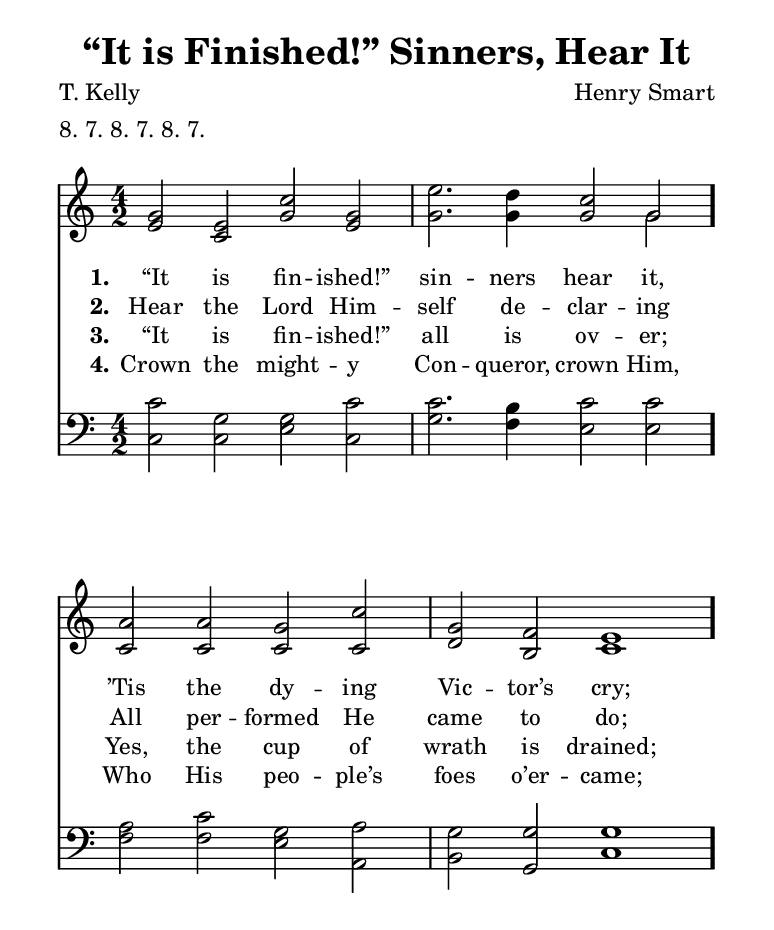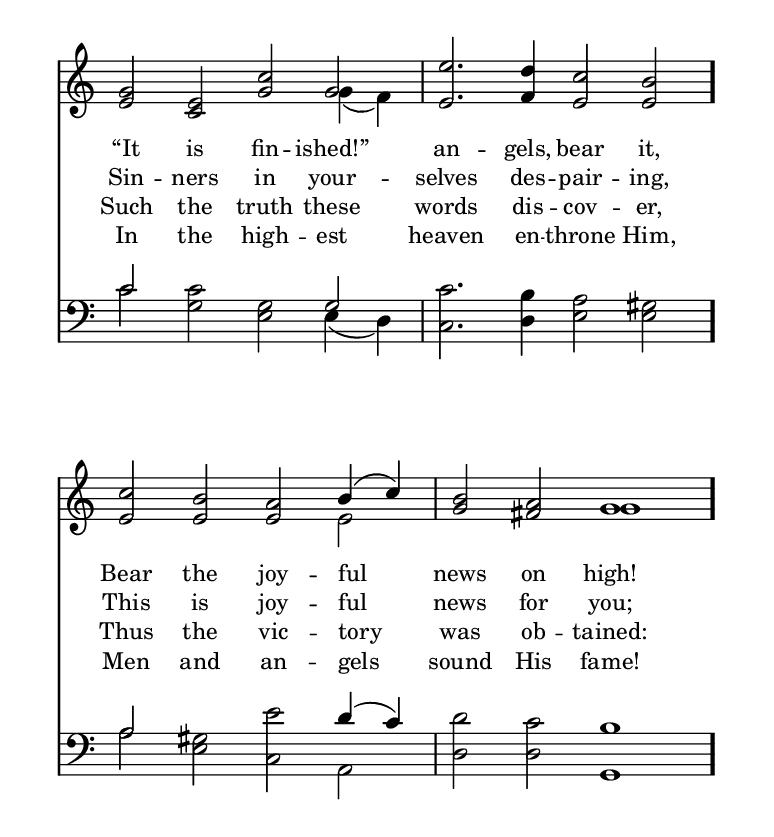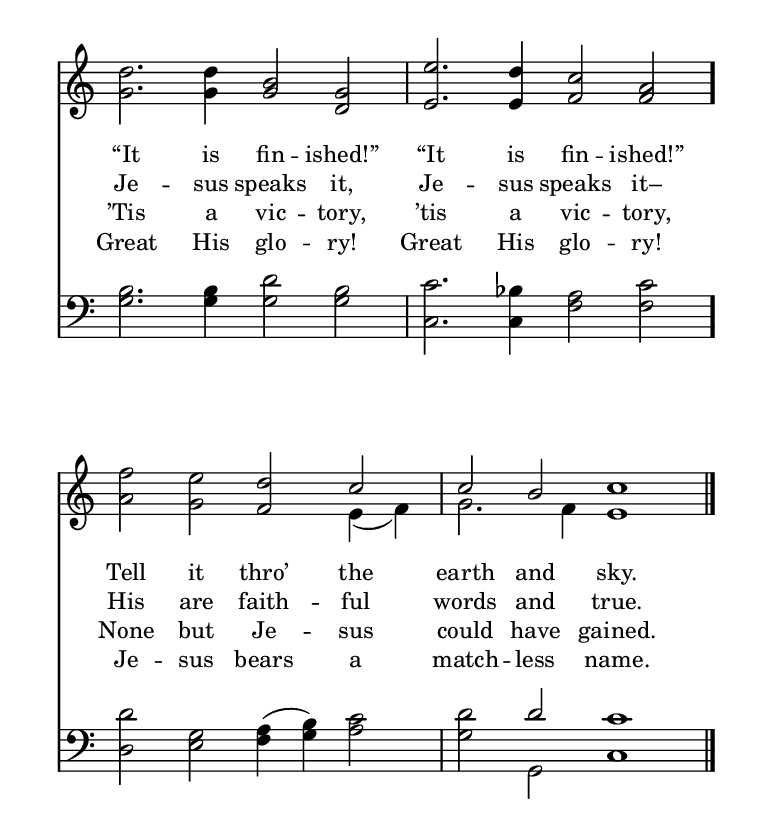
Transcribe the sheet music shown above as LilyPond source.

\include "common/global.ily"
\paper {
  \include "common/paper.ily"
  ragged-bottom = ##t
  ragged-last-bottom = ##t
  systems-per-page = #(cond (is-eogsized 3) (#t #f))
  system-system-spacing.padding = 11
}

\header{
  %gospel
  hymnnumber = "81"
  title = "“It is Finished!” Sinners, Hear It"
  tunename = "Regent Square"
  meter = "8. 7. 8. 7. 8. 7."
  poet = "T. Kelly"
  composer = "Henry Smart"
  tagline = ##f
}

% for fermata in MIDI
ta = { \tempo 4=170 }
tb = { \tempo 4=85  }

patternAA = { c2 c2 c2 c2      | c2. c4 c2 c2 }
patternAB = { c2 c2 c2 c4( c4) | c2. c4 c2 c2 }

patternBA = { c2 c2 c2 c2      | c2  c2 c1 }
patternBB = { c2 c2 c2 c4( c4) | c2  c2 c1 }
patternBC = { c2 c2 c2 c4( c4) | c2. c4 c1 }
patternBD = { c2 c2 c4( c4) c2 | c2  c2 c1 }

patternCA = { c2. c4 c2 c2 }

global = {
  \include "common/overrides.ily"
  \override Staff.TimeSignature.style = #'numbered
  \time 4/2
  \override Score.MetronomeMark.transparent = ##t % hide all fermata changes too
  \ta
  \key c \major
  \autoBeamOff
}

notesSoprano = {
\global
\relative c'' {

  \changePitch \patternAA { g e c' g | e' d c g }
  \changePitch \patternBA { a a g c | g f e }
  \changePitch \patternAA { g e c' g | e' d c b }
  \changePitch \patternBB { c b a b c | b a g }
  \changePitch \patternCA { d' d b g | e' d c a }
  \changePitch \patternBA { f' e d c | c b c }

  \bar "|."

}
}

notesAlto = {
\global
\relative e' {

  \changePitch \patternAA { e c g' e | g g g g }
  \changePitch \patternBA { c, c c c | d b c }
  \changePitch \patternAB { e c g' g f | e f e e }
  \changePitch \patternBA { e e e e | g fis g }
  \changePitch \patternCA { g g g d | e e f f }
  \changePitch \patternBC { a g f e f | g f e }

}
}

notesTenor = {
\global
\relative a {

  \changePitch \patternAA { c g g c | c b c c }
  \changePitch \patternBA { a c g a | g g g }
  \changePitch \patternAA { c c g g | c b a gis }
  \changePitch \patternBB { a gis e' d c | d c b }
  \changePitch \patternCA { b b d b | c bes a c }
  \changePitch \patternBD { d g, a b c | d d c }

}
}

notesBass = {
\global
\relative f {

  \changePitch \patternAA { c c e c | g' f e e }
  \changePitch \patternBA { f f e a, | b g c }
  \changePitch \patternAB { c' g e e d | c d e e }
  \changePitch \patternBA { a e c a | d d g, }
  \changePitch \patternCA { g' g g g | c, c f f }
  \changePitch \patternBD { d e f g a | g g, c }

}
}

wordsA = \lyricmode {
\set stanza = "1."

“It is fin -- ished!” sin -- ners hear it, \bar "."
’Tis the dy -- ing Vic -- tor’s cry; \bar "." \break
“It is fin -- ished!” an -- gels, bear it, \bar "."
Bear the joy -- ful news on high! \bar "." \break
% each segment of the 4-beat line should appear only once in the TXT output, to
% accomodate other tunes
“It is fin -- ished!” %{HIDE>%} “It is fin -- ished!” %{<HIDE%} \bar "."
Tell it thro’ the earth and sky. \bar "." \break

}

wordsB = \lyricmode {
\set stanza = "2."

Hear the Lord Him -- self de -- clar -- ing
All per -- formed He came to do;
Sin -- ners in your -- selves des -- pair -- ing,
This is joy -- ful news for you;
%{HIDE>%} Je -- sus speaks it, %{<HIDE%} Je -- sus speaks it–
His are faith -- ful words and true.

}

wordsC = \lyricmode {
\set stanza = "3."

“It is fin -- ished!” all is ov -- er;
Yes, the cup of wrath is drained;
Such the truth these words dis -- cov -- er,
Thus the vic -- tory was ob -- tained:
’Tis a vic -- tory, %{HIDE>%} ’tis a vic -- tory, %{<HIDE%}
None but Je -- sus could have gained.

}

wordsD = \lyricmode {
\set stanza = "4."

Crown the might -- y Con -- queror, crown Him,
Who His peo -- ple’s foes o’er -- came;
In the high -- est heaven en -- throne Him,
Men and an -- gels sound His fame!
%{HIDE>%} Great His glo -- ry! %{<HIDE%} Great His glo -- ry!
Je -- sus bears a match -- less name.

}

\score {
  \context ChoirStaff <<
    \context Staff = upper <<
      \set Staff.autoBeaming = ##f
      \set ChoirStaff.systemStartDelimiter = #'SystemStartBar
      \set ChoirStaff.printPartCombineTexts = ##f
      \partcombine #'(2 . 9) \notesSoprano \notesAlto
      \context NullVoice = sopranos { \voiceOne << \notesSoprano >> }
      \context NullVoice = altos { \voiceTwo << \notesAlto >> }
      \context Lyrics = one   \lyricsto sopranos \wordsA
      \context Lyrics = two   \lyricsto sopranos \wordsB
      \context Lyrics = three \lyricsto sopranos \wordsC
      \context Lyrics = four  \lyricsto sopranos \wordsD
    >>
    \context Staff = men <<
      \set Staff.autoBeaming = ##f
      \clef bass
      \set ChoirStaff.printPartCombineTexts = ##f
      \partcombine #'(2 . 9) \notesTenor \notesBass
      \context NullVoice = tenors { \voiceOne << \notesTenor >> }
      \context NullVoice = basses { \voiceTwo << \notesBass >> }
    >>
  >>
  \layout {
    \include "common/layout.ily"
  }
  \midi{
    \include "common/midi.ily"
  }
}

\version "2.19.49"  % necessary for upgrading to future LilyPond versions.

% vi:set et ts=2 sw=2 ai nocindent syntax=lilypond:
